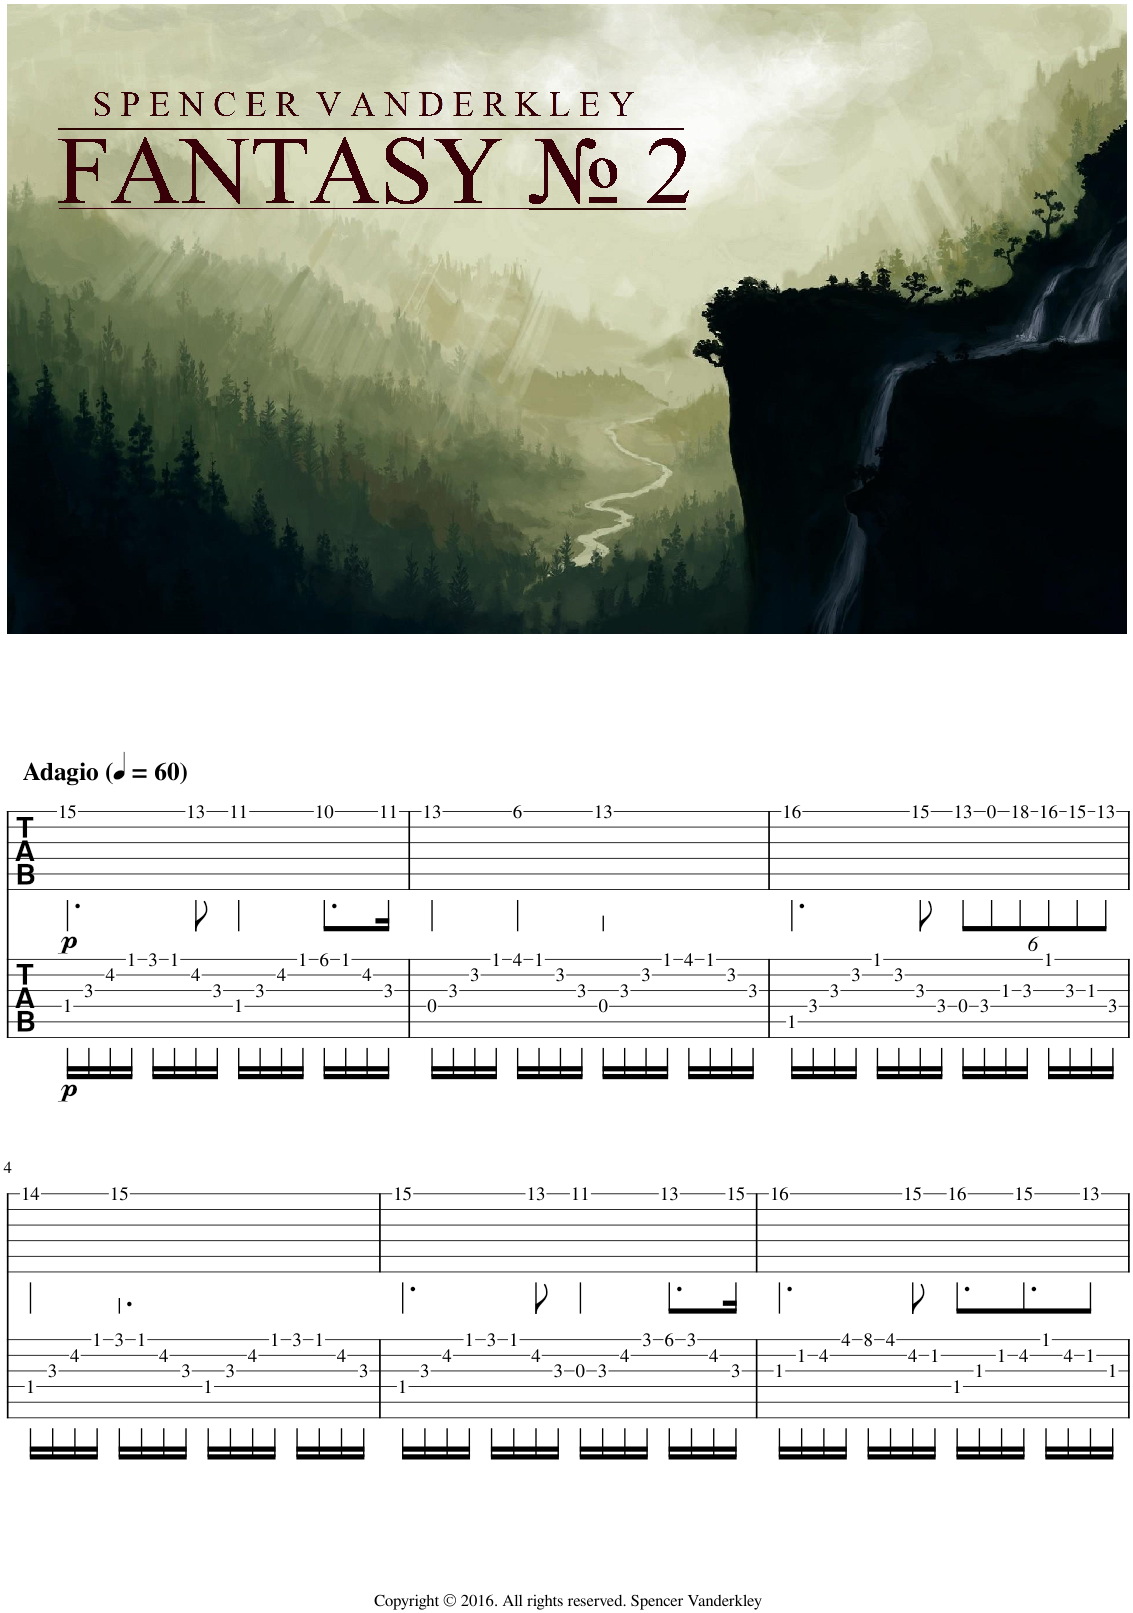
**kern	**dynam	**kern	**dynam
*part2	*part2	*part1	*part1
*staff2	*staff2	*staff1	*staff1
*I"Classical Guitar [Tablature]	*	*I"Classical Guitar [Tablature]	*
*stria6	*	*stria6	*
*	*	*	*
*k[b-e-a-]	*	*k[b-e-a-]	*
*M4/4	*	*M4/4	*
*met(c)	*	*met(c)	*
*MM60	*	*MM60	*
=1	=1	=1	=1
!	!	!LO:TX:a:B:t=Adagio	!
!	!LO:DY:b	!	!LO:DY:b
16E-\LL	p	4.gg\	p
16B-\	.	.	.
16e-\	.	.	.
16f\JJ	.	.	.
16g\LL	.	.	.
16f\	.	.	.
16e-\	.	8ff\	.
16B-\JJ	.	.	.
16E-\LL	.	4ee-\	.
16B-\	.	.	.
16e-\	.	.	.
16f\JJ	.	.	.
16b-\LL	.	8.dd\L	.
16f\	.	.	.
16e-\	.	.	.
16B-\JJ	.	16ee-\Jk	.
=2	=2	=2	=2
16D\LL	.	4ff\	.
16B-\	.	.	.
16d\	.	.	.
16f\JJ	.	.	.
16a-\LL	.	4b-\	.
16f\	.	.	.
16d\	.	.	.
16B-\JJ	.	.	.
16D\LL	.	2ff\	.
16B-\	.	.	.
16d\	.	.	.
16f\JJ	.	.	.
16a-\LL	.	.	.
16f\	.	.	.
16d\	.	.	.
16B-\JJ	.	.	.
=3	=3	=3	=3
16BB-\LL	.	4.aa-\	.
16F\	.	.	.
16B-\	.	.	.
16d\JJ	.	.	.
16f\LL	.	.	.
16d\	.	.	.
16B-\	.	8gg\	.
16F\JJ	.	.	.
*	*	*Xbrackettup	*
16D\LL	.	12ff\L	.
16F\	.	.	.
.	.	12ccc\	.
16A-\	.	.	.
.	.	12bb-\	.
16B-\JJ	.	.	.
16f\LL	.	12aa-\	.
16B-\	.	.	.
.	.	12gg\	.
16A-\	.	.	.
.	.	12ff\J	.
16F\JJ	.	.	.
!!LO:LB:g=z
=4	=4	=4	=4
16E-\LL	.	4ff#X\	.
16B-\	.	.	.
16e-\	.	.	.
16f\JJ	.	.	.
16g\LL	.	2.gg\	.
16f\	.	.	.
16e-\	.	.	.
16B-\JJ	.	.	.
16E-\LL	.	.	.
16B-\	.	.	.
16e-\	.	.	.
16f\JJ	.	.	.
16g\LL	.	.	.
16f\	.	.	.
16e-\	.	.	.
16B-\JJ	.	.	.
=5	=5	=5	=5
16E-\LL	.	4.gg\	.
16B-\	.	.	.
16e-\	.	.	.
16f\JJ	.	.	.
16g\LL	.	.	.
16f\	.	.	.
16e-\	.	8ff\	.
16B-\JJ	.	.	.
16G\LL	.	4ee-\	.
16B-\	.	.	.
16e-\	.	.	.
16g\JJ	.	.	.
16b-\LL	.	8.ff\L	.
16g\	.	.	.
16e-\	.	.	.
16B-\JJ	.	16gg\Jk	.
=6	=6	=6	=6
16A-\LL	.	4.aa-\	.
16c\	.	.	.
16e-\	.	.	.
16a-\JJ	.	.	.
16cc\LL	.	.	.
16a-\	.	.	.
16e-\	.	8gg\	.
16c\JJ	.	.	.
16E-\LL	.	8.aa-\L	.
16A-\	.	.	.
16c\	.	.	.
16e-\JJ	.	8.gg\	.
16f\LL	.	.	.
16e-\	.	.	.
16c\	.	8ff\J	.
16A-\JJ	.	.	.
=	=	=	=
*-	*-	*-	*-
